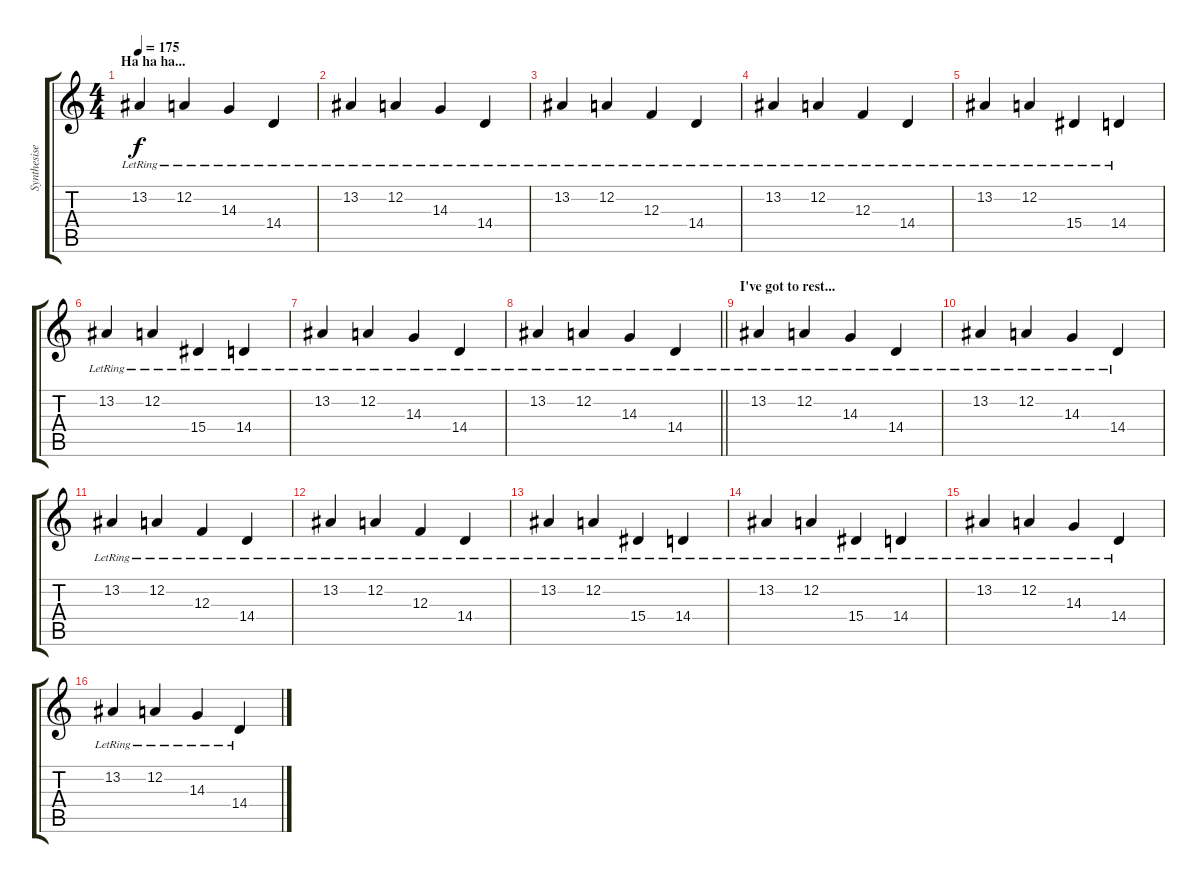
\track ("Synthesiser One" "Synthesise") {instrument electricpiano1}
\staff {score tabs}
\tuning (D4 A3 F3 C3 G2 C2) {hide}
\ts (4 4)
\section ("" "Ha ha ha...")
\tempo 175
\clef g2
\ks c
13.2{lr}.4{dy f} 12.2{lr}.4 14.3{lr}.4 14.4{lr}.4 |
13.2{lr}.4 12.2{lr}.4 14.3{lr}.4 14.4{lr}.4 |
13.2{lr}.4 12.2{lr}.4 12.3{lr}.4 14.4{lr}.4 |
13.2{lr}.4 12.2{lr}.4 12.3{lr}.4 14.4{lr}.4 |
13.2{lr}.4 12.2{lr}.4 15.4{lr}.4 14.4{lr}.4 |
13.2{lr}.4 12.2{lr}.4 15.4{lr}.4 14.4{lr}.4 |
13.2{lr}.4 12.2{lr}.4 14.3{lr}.4 14.4{lr}.4 |
\barLineRight lightlight
13.2{lr}.4 12.2{lr}.4 14.3{lr}.4 14.4{lr}.4 |
\section ("" "I've got to rest...")
13.2{lr}.4 12.2{lr}.4 14.3{lr}.4 14.4{lr}.4 |
13.2{lr}.4 12.2{lr}.4 14.3{lr}.4 14.4{lr}.4 |
13.2{lr}.4 12.2{lr}.4 12.3{lr}.4 14.4{lr}.4 |
13.2{lr}.4 12.2{lr}.4 12.3{lr}.4 14.4{lr}.4 |
13.2{lr}.4 12.2{lr}.4 15.4{lr}.4 14.4{lr}.4 |
13.2{lr}.4 12.2{lr}.4 15.4{lr}.4 14.4{lr}.4 |
13.2{lr}.4 12.2{lr}.4 14.3{lr}.4 14.4{lr}.4 |
13.2{lr}.4 12.2{lr}.4 14.3{lr}.4 14.4{lr}.4
